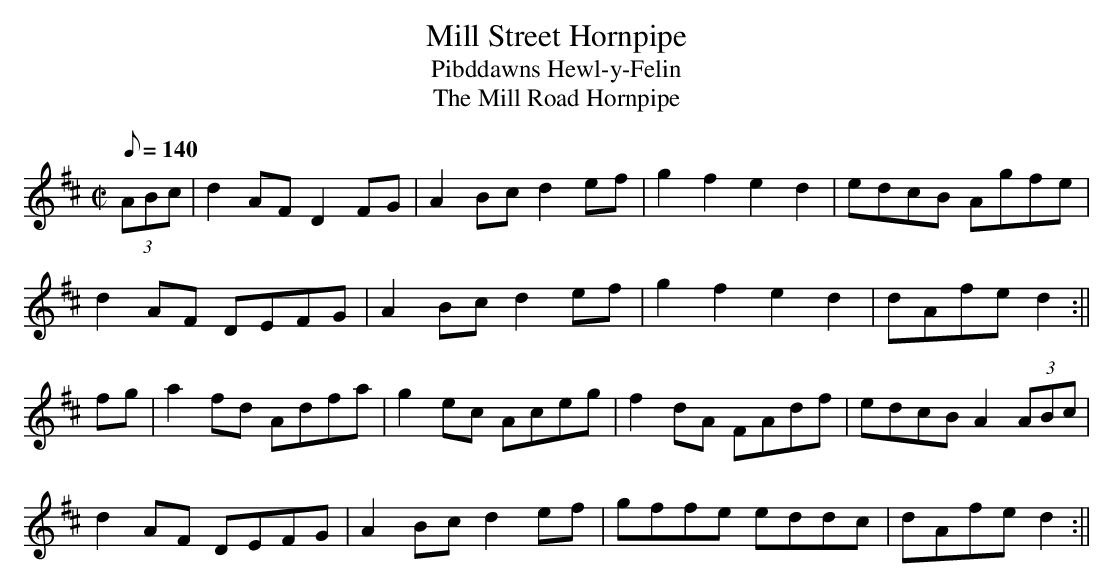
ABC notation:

X:1
T:Mill Street Hornpipe
T:Pibddawns Hewl-y-Felin
T:Mill Road Hornpipe, The
M:C|
L:1/8
Q:140
K:D
(3ABc|d2AF D2FG|A2Bc d2ef|g2f2 e2d2|edcB Agfe|
d2AF DEFG|A2Bc d2ef|g2f2 e2d2|dAfe d2:||
fg|a2fd Adfa|g2ec Aceg|f2dA FAdf|edcB A2(3ABc|
d2AF DEFG|A2Bc d2ef|gffe eddc|dAfe d2:||
